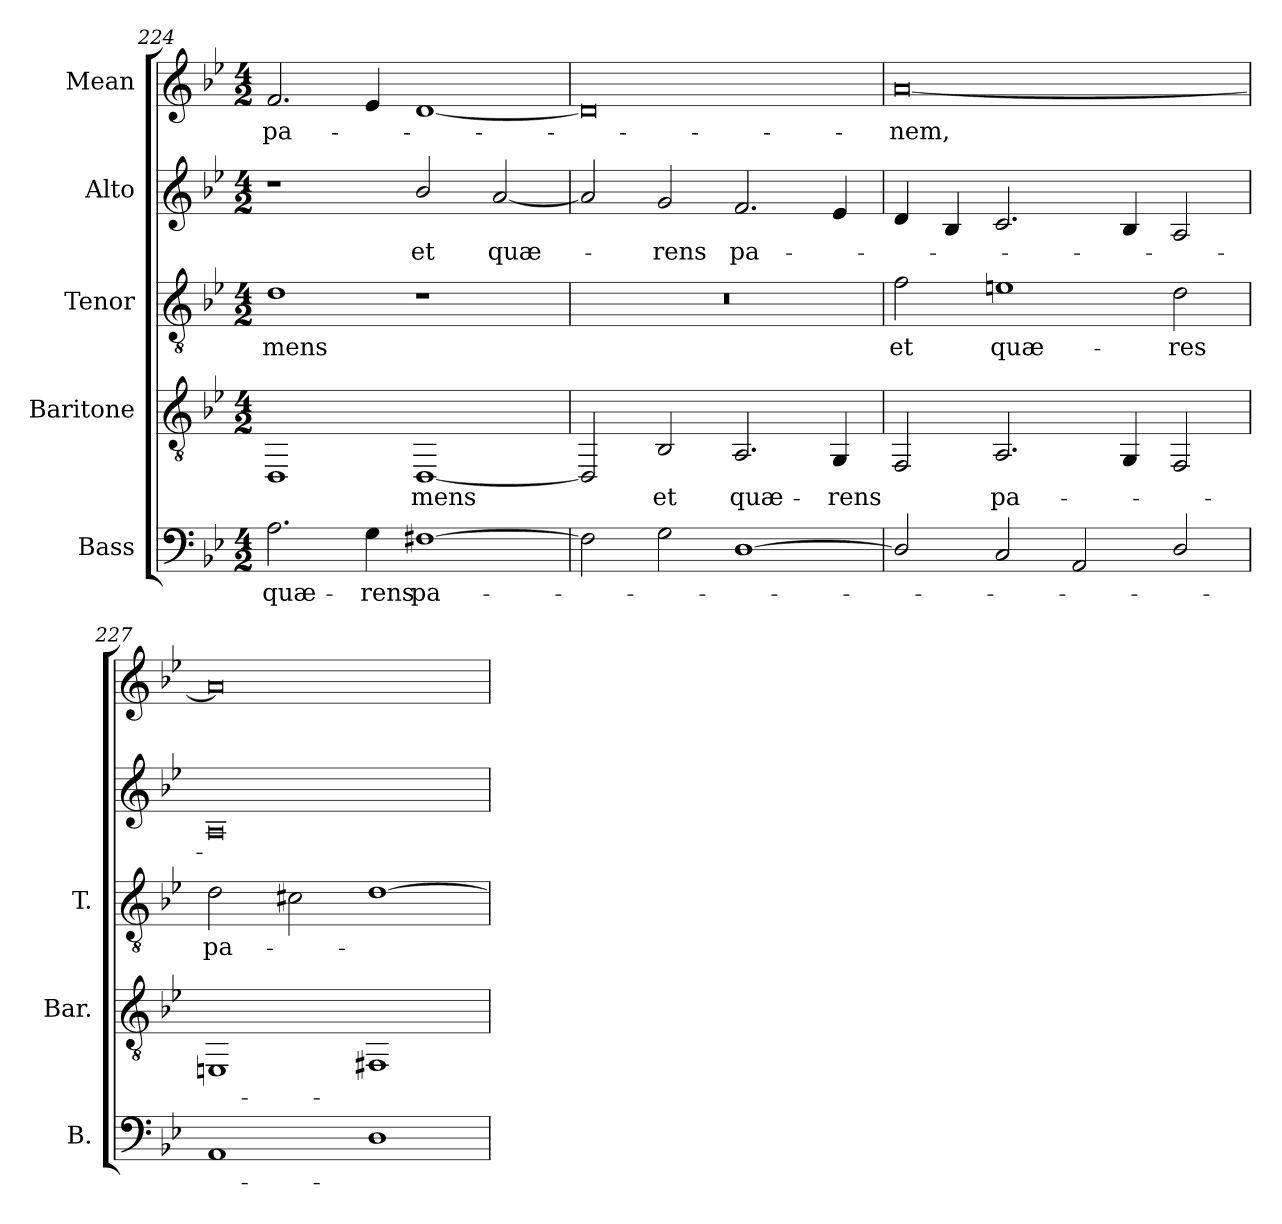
**kern	**text	**kern	**text	**kern	**text	**kern	**text	**kern	**text
*part5	*part5	*part4	*part4	*part3	*part3	*part2	*part2	*part1	*part1
*staff5	*staff5	*staff4	*staff4	*staff3	*staff3	*staff2	*staff2	*staff1	*staff1
*I"Bass	*	*I"Baritone	*	*I"Tenor	*	*I"Alto	*	*I"Mean	*
*I'B.	*	*I'Bar.	*	*I'T.	*	*	*	*	*
*clefF4	*	*clefGv2	*	*clefGv2	*	*clefG2	*	*clefG2	*
*	*	*	*	*ITrd7c12	*	*	*	*	*
*k[b-e-]	*	*k[b-e-]	*	*k[b-e-]	*	*k[b-e-]	*	*k[b-e-]	*
*B-:	*	*B-:	*	*B-:	*	*B-:	*	*B-:	*
*M4/2	*	*M4/2	*	*M4/2	*	*M4/2	*	*M4/2	*
=224	=224	=224	=224	=224	=224	=224	=224	=224	=224
!	!LO:LY:b:color=#000000	!	!	!	!	!	!	!	!
!	!	!	!	!	!LO:LY:b:color=#000000	!	!	!	!
!	!	!	!	!	!	!	!	!	!LO:LY:b:color=#000000
2.Ai\	quæ-	1DDi	.	1Di	-mens	1r	.	2.fi/	pa-
!	!LO:LY:b:color=#000000	!	!	!	!	!	!	!	!
4Gi\	-rens	.	.	.	.	.	.	4e-i/	.
!	!LO:LY:b:color=#000000	!	!	!	!	!	!	!	!
!	!	!	!LO:LY:b:color=#000000	!	!	!	!	!	!
!	!	!	!	!	!	!	!LO:LY:b:color=#000000	!	!
[1F#Xi	pa-	[1DDi	-mens	1r	.	2b-i/	et	[1di	.
!	!	!	!	!	!	!	!LO:LY:b:color=#000000	!	!
.	.	.	.	.	.	[2ai/	quæ-	.	.
=225	=225	=225	=225	=225	=225	=225	=225	=225	=225
!	!	!	!	!LO:N:vis=1	!	!	!	!	!
2F#i\]	.	2DDi/]	.	0r	.	2ai/]	.	0di]	.
!	!	!	!LO:LY:b:color=#000000	!	!	!	!	!	!
!	!	!	!	!	!	!	!LO:LY:b:color=#000000	!	!
2Gi\	.	2BB-i/	et	.	.	2gi/	-rens	.	.
!	!	!	!LO:LY:b:color=#000000	!	!	!	!	!	!
!	!	!	!	!	!	!	!LO:LY:b:color=#000000	!	!
[1Di	.	2.AAi/	quæ-	.	.	2.fi/	pa-	.	.
!	!	!	!LO:LY:b:color=#000000	!	!	!	!	!	!
.	.	4GGi/	-rens	.	.	4e-i/	.	.	.
=226	=226	=226	=226	=226	=226	=226	=226	=226	=226
!	!	!	!	!	!LO:LY:b:color=#000000	!	!	!	!
!	!	!	!	!	!	!	!	!	!LO:LY:b:color=#000000
2Di/]	.	2FFi/	.	2Fi\	et	4di/	.	[0ai	-nem,
.	.	.	.	.	.	4B-i/	.	.	.
!	!	!	!LO:LY:b:color=#000000	!	!	!	!	!	!
!	!	!	!	!	!LO:LY:b:color=#000000	!	!	!	!
2Ci/	.	2.AAi/	pa-	1Eni	quæ-	2.ci/	.	.	.
2AAi/	.	.	.	.	.	.	.	.	.
.	.	4GGi/	.	.	.	4B-i/	.	.	.
!	!	!	!	!	!LO:LY:b:color=#000000	!	!	!	!
2Di/	.	2FFi/	.	2Di\	-res	2Ai/	.	.	.
=227	=227	=227	=227	=227	=227	=227	=227	=227	=227
!	!	!	!	!	!LO:LY:b:color=#000000	!	!	!	!
1AAi	.	1EEni	.	2Di\	pa-	0Ai	.	0ai]	.
.	.	.	.	2C#Xi\	.	.	.	.	.
1Di	.	1FF#Xi	.	[1Di	.	.	.	.	.
=	=	=	=	=	=	=	=	=	=
*-	*-	*-	*-	*-	*-	*-	*-	*-	*-
